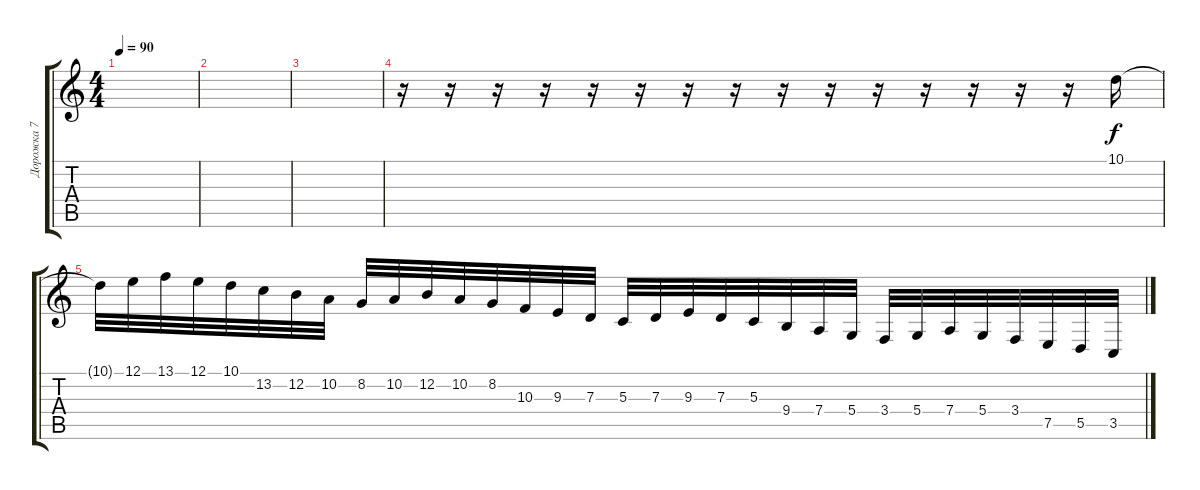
\track ("Дорожка 7" "Дорожка 7") {instrument brightacousticpiano}
\staff {score tabs}
\tuning (E4 B3 G3 D3 A2 D2) {hide}
\ts (4 4)
\tempo 90
\clef g2
\ks c
|
|
|
r.16 r.16 r.16 r.16 r.16 r.16 r.16 r.16 r.16 r.16 r.16 r.16 r.16 r.16 r.16 10.1.16 |
10.1{t}.32 12.1.32 13.1.32 12.1.32 10.1.32 13.2.32 12.2.32 10.2.32 8.2.32 10.2.32 12.2.32 10.2.32 8.2.32 10.3.32 9.3.32 7.3.32 5.3.32 7.3.32 9.3.32 7.3.32 5.3.32 9.4.32 7.4.32 5.4.32 3.4.32 5.4.32 7.4.32 5.4.32 3.4.32 7.5.32 5.5.32 3.5.32
